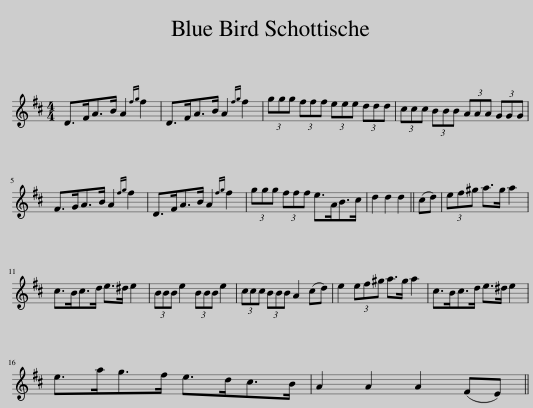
X:1
L:1/8
M:4/4
I:linebreak $
K:D
V:1 treble
V:1
 D>FA>B A2{fg} f2 | D>FA>B A2{fg} f2 | (3ggg (3fff (3eee (3ddd | (3ccc (3BBB (3AAA (3GGG |$ F>GA>B A2{fg} f2 | %5
 D>FA>B A2{fg} f2 | (3ggg (3fff e>AB>c | d2 d2 d2 || (cd) | (3ef^g a>g a2 |$ %10
 c>Bc>d e>^d e2 | (3BBB e2 (3BBB e2 | (3ccc (3BBB A2 (cd) | e2 (3ef^g a>g a2 | c>Bc>d e>^d e2 |$ %15
 e>ag>f e>dc>B | A2 A2 A2 (FE) || %17
